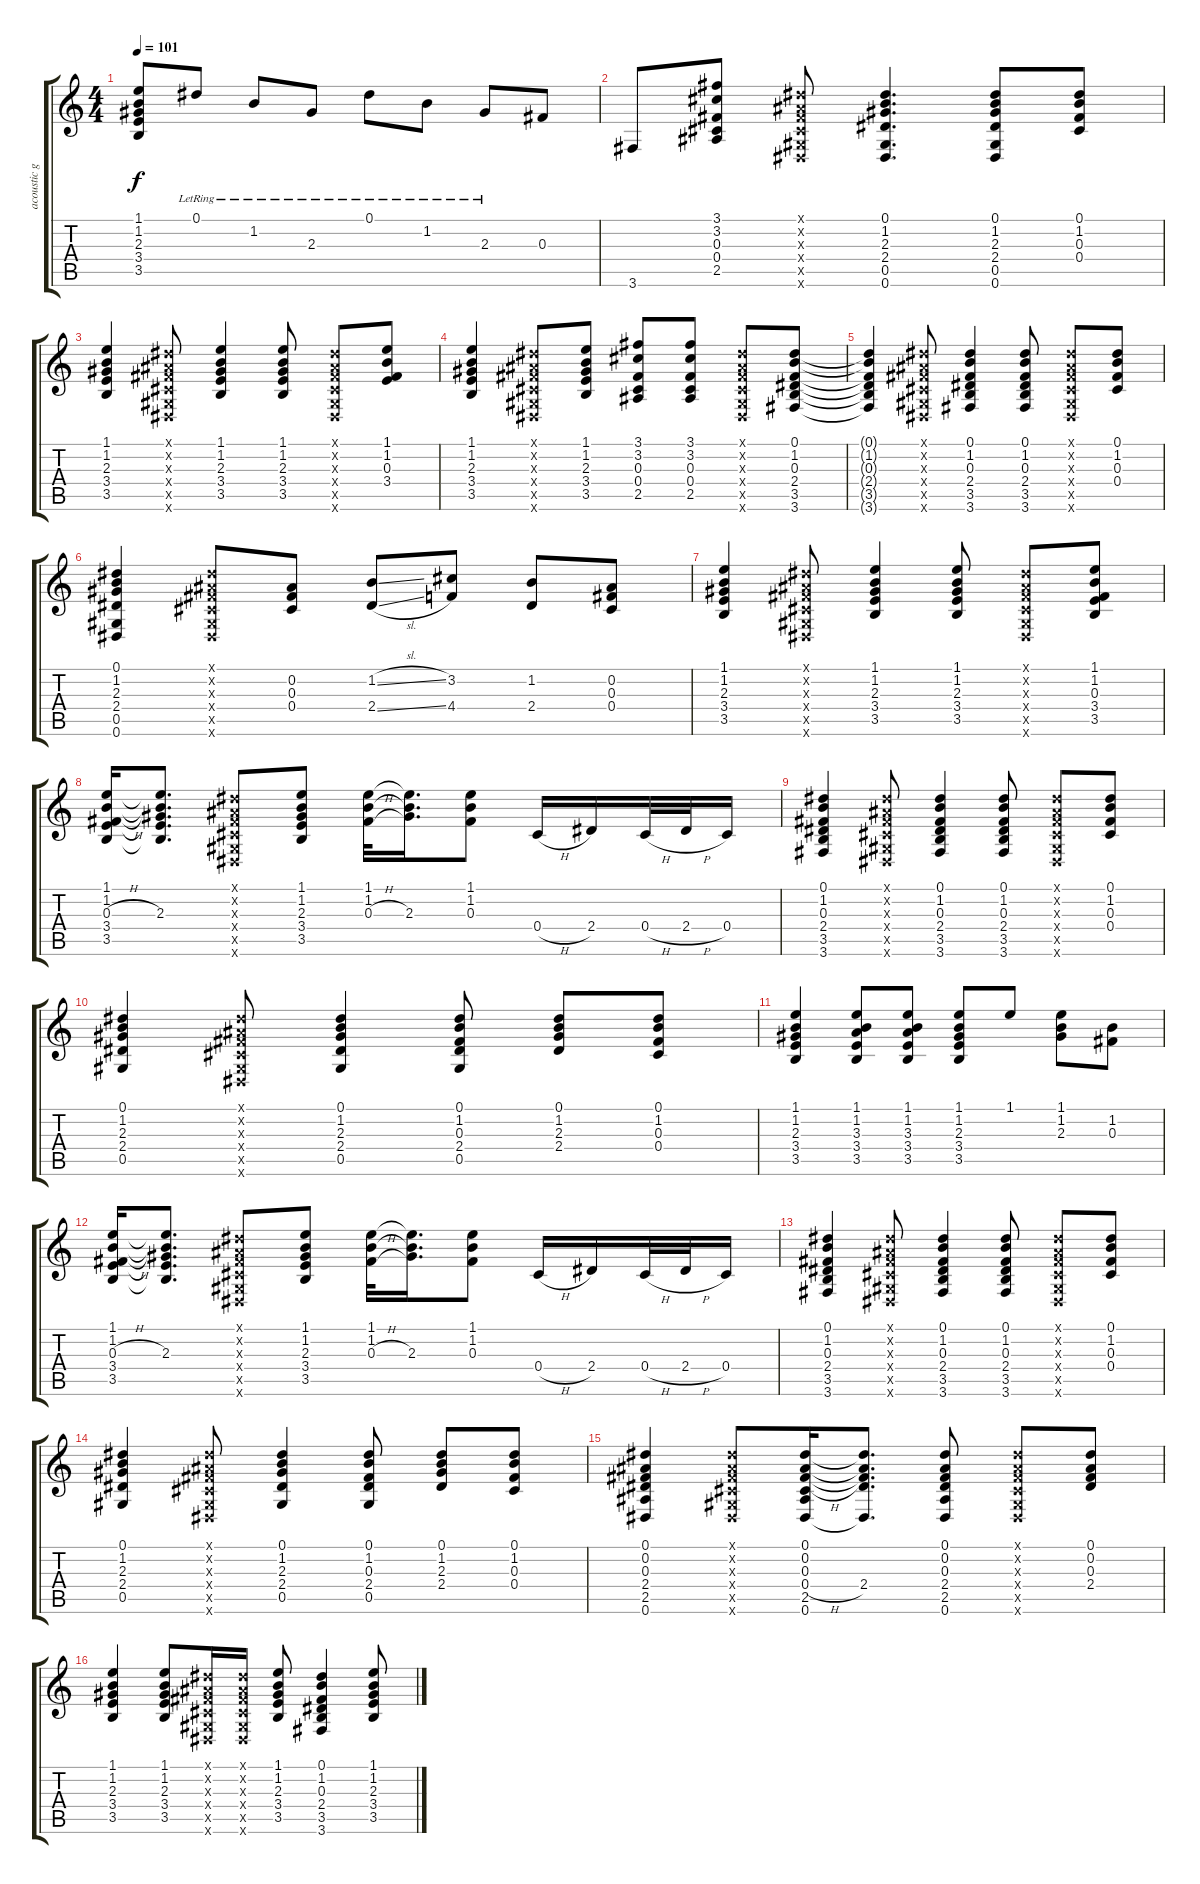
\track ("acoustic guitar" "acoustic g") {instrument acousticguitarsteel}
\staff {score tabs}
\tuning (Eb4 Bb3 Gb3 Db3 Ab2 Eb2) {hide}
\ts (4 4)
\tempo 101
\clef g2
\ks c
(1.1{t} 1.2{t} 2.3{t} 3.4{t} 3.5{t}).8{dy f} 0.1{lr}.8 1.2{lr}.8 2.3{lr}.8 0.1{lr}.8 1.2{lr}.8 2.3{lr}.8 0.3.8 |
3.6.8 (3.1 3.2 0.3 0.4 2.5).8 (0.1{x} 0.2{x} 0.3{x} 0.4{x} 0.5{x} 0.6{x}).8 (0.1 1.2 2.3 2.4 0.5 0.6).4{d} (0.1 1.2 2.3 2.4 0.5 0.6).8 (0.1 1.2 0.3 0.4).8 |
(1.1 1.2 2.3 3.4 3.5).4 (0.1{x} 0.2{x} 0.3{x} 0.4{x} 0.5{x} 0.6{x}).8 (1.1 1.2 2.3 3.4 3.5).4 (1.1 1.2 2.3 3.4 3.5).8 (0.1{x} 0.2{x} 0.3{x} 0.4{x} 0.5{x} 0.6{x}).8 (1.1 1.2 0.3 3.4).8 |
(1.1 1.2 2.3 3.4 3.5).4 (0.1{x} 0.2{x} 0.3{x} 0.4{x} 0.5{x} 0.6{x}).8 (1.1 1.2 2.3 3.4 3.5).8 (3.1 3.2 0.3 0.4 2.5).8 (3.1 3.2 0.3 0.4 2.5).8 (0.1{x} 0.2{x} 0.3{x} 0.4{x} 0.5{x} 0.6{x}).8 (0.1 1.2 0.3 2.4 3.5 3.6).8 |
(0.1{t} 1.2{t} 0.3{t} 2.4{t} 3.5{t} 3.6{t}).4 (0.1{x} 0.2{x} 0.3{x} 0.4{x} 0.5{x} 0.6{x}).8 (0.1 1.2 0.3 2.4 3.5 3.6).4 (0.1 1.2 0.3 2.4 3.5 3.6).8 (0.1{x} 0.2{x} 0.3{x} 0.4{x} 0.5{x} 0.6{x}).8 (0.1 1.2 0.3 0.4).8 |
(0.1 1.2 2.3 2.4 0.5 0.6).4 (0.1{x} 0.2{x} 0.3{x} 0.4{x} 0.5{x} 0.6{x}).8 (0.2 0.3 0.4).8 (1.2{sl} 2.4{sl}).8 (3.2 4.4).8 (1.2 2.4).8 (0.2 0.3 0.4).8 |
(1.1 1.2 2.3 3.4 3.5).4 (0.1{x} 0.2{x} 0.3{x} 0.4{x} 0.5{x} 0.6{x}).8 (1.1 1.2 2.3 3.4 3.5).4 (1.1 1.2 2.3 3.4 3.5).8 (0.1{x} 0.2{x} 0.3{x} 0.4{x} 0.5{x} 0.6{x}).8 (1.1 1.2 0.3 3.4 3.5).8 |
(1.1 1.2 0.3{h} 3.4 3.5).16 (1.1{t} 1.2{t} 2.3 3.4{t} 3.5{t}).8{d} (0.1{x} 0.2{x} 0.3{x} 0.4{x} 0.5{x} 0.6{x}).8 (1.1 1.2 2.3 3.4 3.5).8 (1.1 1.2 0.3{h}).32 (1.1{t} 1.2{t} 2.3).16{d} (1.1 1.2 0.3).8 0.4{h}.16 2.4.16 0.4{h}.32 2.4{h}.32 0.4.16 |
(0.1 1.2 0.3 2.4 3.5 3.6).4 (0.1{x} 0.2{x} 0.3{x} 0.4{x} 0.5{x} 0.6{x}).8 (0.1 1.2 0.3 2.4 3.5 3.6).4 (0.1 1.2 0.3 2.4 3.5 3.6).8 (0.1{x} 0.2{x} 0.3{x} 0.4{x} 0.5{x} 0.6{x}).8 (0.1 1.2 0.3 0.4).8 |
(0.1 1.2 2.3 2.4 0.5).4 (0.1{x} 0.2{x} 0.3{x} 0.4{x} 0.5{x} 0.6{x}).8 (0.1 1.2 2.3 2.4 0.5).4 (0.1 1.2 0.3 2.4 0.5).8 (0.1 1.2 2.3 2.4).8 (0.1 1.2 0.3 0.4).8 |
(1.1 1.2 2.3 3.4 3.5).4 (1.1 1.2 3.3 3.4 3.5).8 (1.1 1.2 3.3 3.4 3.5).8 (1.1 1.2 2.3 3.4 3.5).8 1.1.8 (1.1 1.2 2.3).8 (1.2 0.3).8 |
(1.1 1.2 0.3{h} 3.4 3.5).16 (1.1{t} 1.2{t} 2.3 3.4{t} 3.5{t}).8{d} (0.1{x} 0.2{x} 0.3{x} 0.4{x} 0.5{x} 0.6{x}).8 (1.1 1.2 2.3 3.4 3.5).8 (1.1 1.2 0.3{h}).32 (1.1{t} 1.2{t} 2.3).16{d} (1.1 1.2 0.3).8 0.4{h}.16 2.4.16 0.4{h}.32 2.4{h}.32 0.4.16 |
(0.1 1.2 0.3 2.4 3.5 3.6).4 (0.1{x} 0.2{x} 0.3{x} 0.4{x} 0.5{x} 0.6{x}).8 (0.1 1.2 0.3 2.4 3.5 3.6).4 (0.1 1.2 0.3 2.4 3.5 3.6).8 (0.1{x} 0.2{x} 0.3{x} 0.4{x} 0.5{x} 0.6{x}).8 (0.1 1.2 0.3 0.4).8 |
(0.1 1.2 2.3 2.4 0.5).4 (0.1{x} 0.2{x} 0.3{x} 0.4{x} 0.5{x} 0.6{x}).8 (0.1 1.2 2.3 2.4 0.5).4 (0.1 1.2 0.3 2.4 0.5).8 (0.1 1.2 2.3 2.4).8 (0.1 1.2 0.3 0.4).8 |
(0.1 0.2 0.3 2.4 2.5 0.6).4 (0.1{x} 0.2{x} 0.3{x} 0.4{x} 0.5{x} 0.6{x}).8 (0.1 0.2 0.3 0.4{h} 2.5 0.6).16 (0.1{t} 0.2{t} 0.3{t} 2.4 0.6{t}).8{d} (0.1 0.2 0.3 2.4 2.5 0.6).8 (0.1{x} 0.2{x} 0.3{x} 0.4{x} 0.5{x} 0.6{x}).8 (0.1 0.2 0.3 2.4).8 |
(1.1 1.2 2.3 3.4 3.5).4 (1.1 1.2 2.3 3.4 3.5).8 (0.1{x} 0.2{x} 0.3{x} 0.4{x} 0.5{x} 0.6{x}).16 (0.1{x} 0.2{x} 0.3{x} 0.4{x} 0.5{x} 0.6{x}).16 (1.1 1.2 2.3 3.4 3.5).8 (0.1 1.2 0.3 2.4 3.5 3.6).4 (1.1 1.2 2.3 3.4 3.5).8
